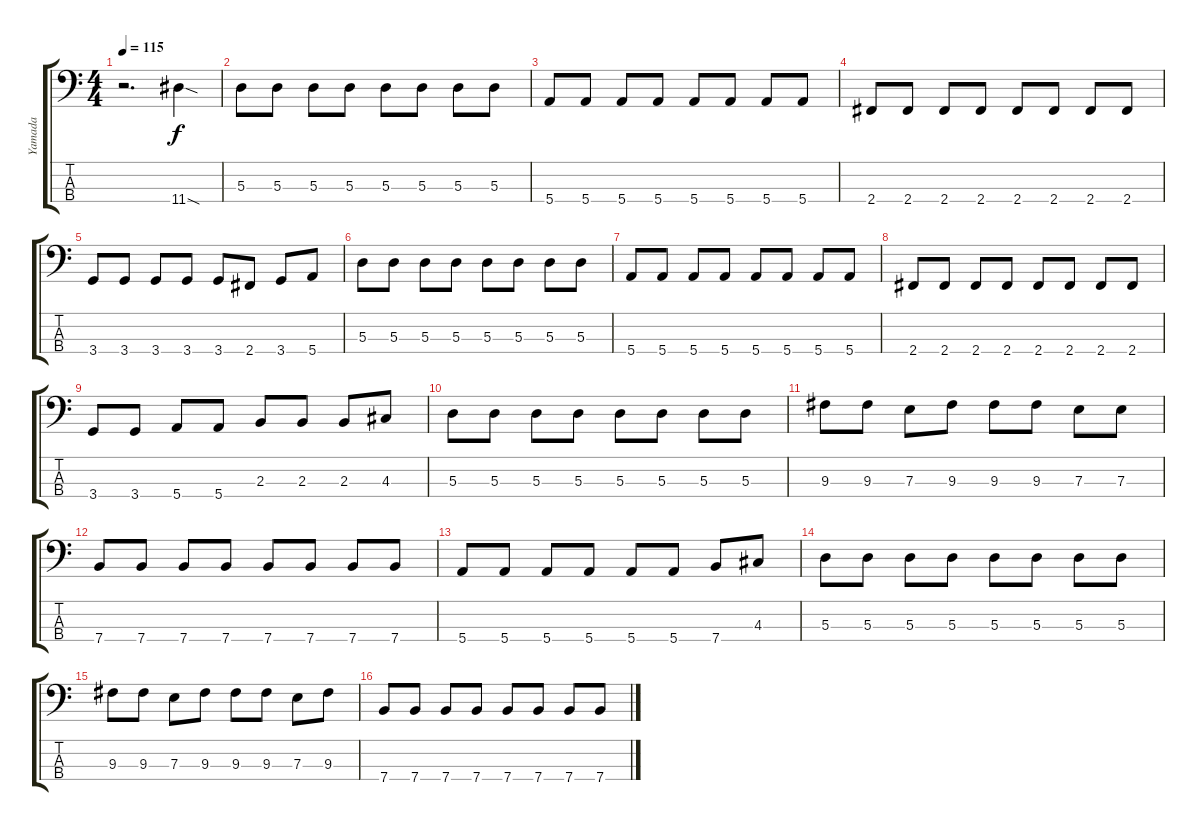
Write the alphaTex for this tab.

\track ("Yamada" "Yamada") {instrument electricbasspick}
\staff {score tabs}
\tuning (G2 D2 A1 E1) {hide}
\ts (4 4)
\tempo 115
\clef f4
\ks c
r.2{d dy f instrument electricbasspick} 11.4{sod}.4 |
5.3.8 5.3.8 5.3.8 5.3.8 5.3.8 5.3.8 5.3.8 5.3.8 |
5.4.8 5.4.8 5.4.8 5.4.8 5.4.8 5.4.8 5.4.8 5.4.8 |
2.4.8 2.4.8 2.4.8 2.4.8 2.4.8 2.4.8 2.4.8 2.4.8 |
3.4.8 3.4.8 3.4.8 3.4.8 3.4.8 2.4.8 3.4.8 5.4.8 |
5.3.8 5.3.8 5.3.8 5.3.8 5.3.8 5.3.8 5.3.8 5.3.8 |
5.4.8 5.4.8 5.4.8 5.4.8 5.4.8 5.4.8 5.4.8 5.4.8 |
2.4.8 2.4.8 2.4.8 2.4.8 2.4.8 2.4.8 2.4.8 2.4.8 |
3.4.8 3.4.8 5.4.8 5.4.8 2.3.8 2.3.8 2.3.8 4.3.8 |
5.3.8 5.3.8 5.3.8 5.3.8 5.3.8 5.3.8 5.3.8 5.3.8 |
9.3.8 9.3.8 7.3.8 9.3.8 9.3.8 9.3.8 7.3.8 7.3.8 |
7.4.8 7.4.8 7.4.8 7.4.8 7.4.8 7.4.8 7.4.8 7.4.8 |
5.4.8 5.4.8 5.4.8 5.4.8 5.4.8 5.4.8 7.4.8 4.3.8 |
5.3.8 5.3.8 5.3.8 5.3.8 5.3.8 5.3.8 5.3.8 5.3.8 |
9.3.8 9.3.8 7.3.8 9.3.8 9.3.8 9.3.8 7.3.8 9.3.8 |
7.4.8 7.4.8 7.4.8 7.4.8 7.4.8 7.4.8 7.4.8 7.4.8
